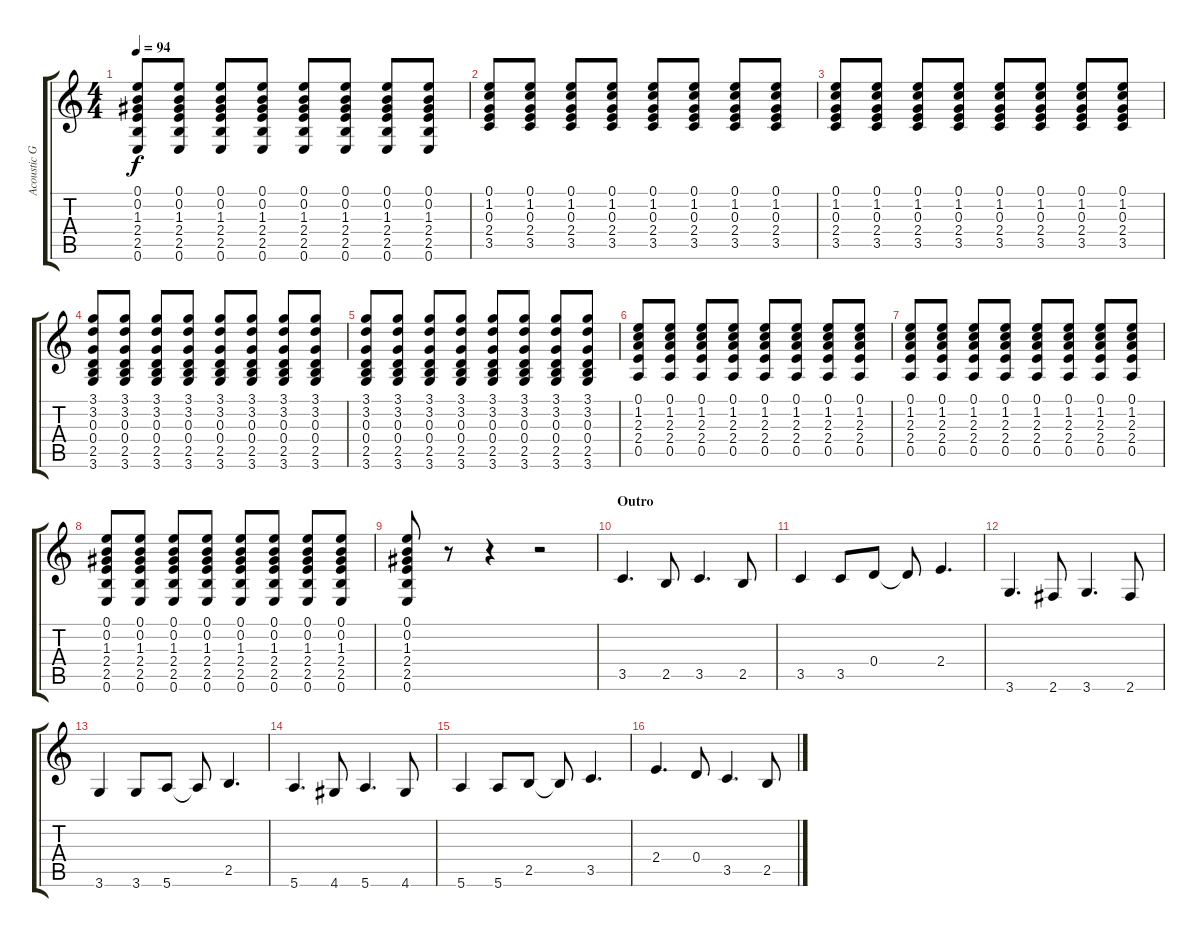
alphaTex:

\track ("Acoustic Guitar" "Acoustic G") {instrument acousticguitarnylon}
\staff {score tabs}
\tuning (E4 B3 G3 D3 A2 E2) {hide}
\ts (4 4)
\tempo 94
\clef g2
\ks c
(0.1 0.2 1.3 2.4 2.5 0.6).8{dy f} (0.1 0.2 1.3 2.4 2.5 0.6).8 (0.1 0.2 1.3 2.4 2.5 0.6).8 (0.1 0.2 1.3 2.4 2.5 0.6).8 (0.1 0.2 1.3 2.4 2.5 0.6).8 (0.1 0.2 1.3 2.4 2.5 0.6).8 (0.1 0.2 1.3 2.4 2.5 0.6).8 (0.1 0.2 1.3 2.4 2.5 0.6).8 |
(0.1 1.2 0.3 2.4 3.5).8 (0.1 1.2 0.3 2.4 3.5).8 (0.1 1.2 0.3 2.4 3.5).8 (0.1 1.2 0.3 2.4 3.5).8 (0.1 1.2 0.3 2.4 3.5).8 (0.1 1.2 0.3 2.4 3.5).8 (0.1 1.2 0.3 2.4 3.5).8 (0.1 1.2 0.3 2.4 3.5).8 |
(0.1 1.2 0.3 2.4 3.5).8 (0.1 1.2 0.3 2.4 3.5).8 (0.1 1.2 0.3 2.4 3.5).8 (0.1 1.2 0.3 2.4 3.5).8 (0.1 1.2 0.3 2.4 3.5).8 (0.1 1.2 0.3 2.4 3.5).8 (0.1 1.2 0.3 2.4 3.5).8 (0.1 1.2 0.3 2.4 3.5).8 |
(3.1 3.2 0.3 0.4 2.5 3.6).8 (3.1 3.2 0.3 0.4 2.5 3.6).8 (3.1 3.2 0.3 0.4 2.5 3.6).8 (3.1 3.2 0.3 0.4 2.5 3.6).8 (3.1 3.2 0.3 0.4 2.5 3.6).8 (3.1 3.2 0.3 0.4 2.5 3.6).8 (3.1 3.2 0.3 0.4 2.5 3.6).8 (3.1 3.2 0.3 0.4 2.5 3.6).8 |
(3.1 3.2 0.3 0.4 2.5 3.6).8 (3.1 3.2 0.3 0.4 2.5 3.6).8 (3.1 3.2 0.3 0.4 2.5 3.6).8 (3.1 3.2 0.3 0.4 2.5 3.6).8 (3.1 3.2 0.3 0.4 2.5 3.6).8 (3.1 3.2 0.3 0.4 2.5 3.6).8 (3.1 3.2 0.3 0.4 2.5 3.6).8 (3.1 3.2 0.3 0.4 2.5 3.6).8 |
(0.1 1.2 2.3 2.4 0.5).8 (0.1 1.2 2.3 2.4 0.5).8 (0.1 1.2 2.3 2.4 0.5).8 (0.1 1.2 2.3 2.4 0.5).8 (0.1 1.2 2.3 2.4 0.5).8 (0.1 1.2 2.3 2.4 0.5).8 (0.1 1.2 2.3 2.4 0.5).8 (0.1 1.2 2.3 2.4 0.5).8 |
(0.1 1.2 2.3 2.4 0.5).8 (0.1 1.2 2.3 2.4 0.5).8 (0.1 1.2 2.3 2.4 0.5).8 (0.1 1.2 2.3 2.4 0.5).8 (0.1 1.2 2.3 2.4 0.5).8 (0.1 1.2 2.3 2.4 0.5).8 (0.1 1.2 2.3 2.4 0.5).8 (0.1 1.2 2.3 2.4 0.5).8 |
(0.1 0.2 1.3 2.4 2.5 0.6).8 (0.1 0.2 1.3 2.4 2.5 0.6).8 (0.1 0.2 1.3 2.4 2.5 0.6).8 (0.1 0.2 1.3 2.4 2.5 0.6).8 (0.1 0.2 1.3 2.4 2.5 0.6).8 (0.1 0.2 1.3 2.4 2.5 0.6).8 (0.1 0.2 1.3 2.4 2.5 0.6).8 (0.1 0.2 1.3 2.4 2.5 0.6).8 |
(0.1 0.2 1.3 2.4 2.5 0.6).8 r.8 r.4 r.2 |
\section ("" "Outro")
3.5.4{d} 2.5.8 3.5.4{d} 2.5.8 |
3.5.4 3.5.8 0.4.8 0.4{t}.8 2.4.4{d} |
3.6.4{d} 2.6.8 3.6.4{d} 2.6.8 |
3.6.4 3.6.8 5.6.8 5.6{t}.8 2.5.4{d} |
5.6.4{d} 4.6.8 5.6.4{d} 4.6.8 |
5.6.4 5.6.8 2.5.8 2.5{t}.8 3.5.4{d} |
2.4.4{d} 0.4.8 3.5.4{d} 2.5.8
